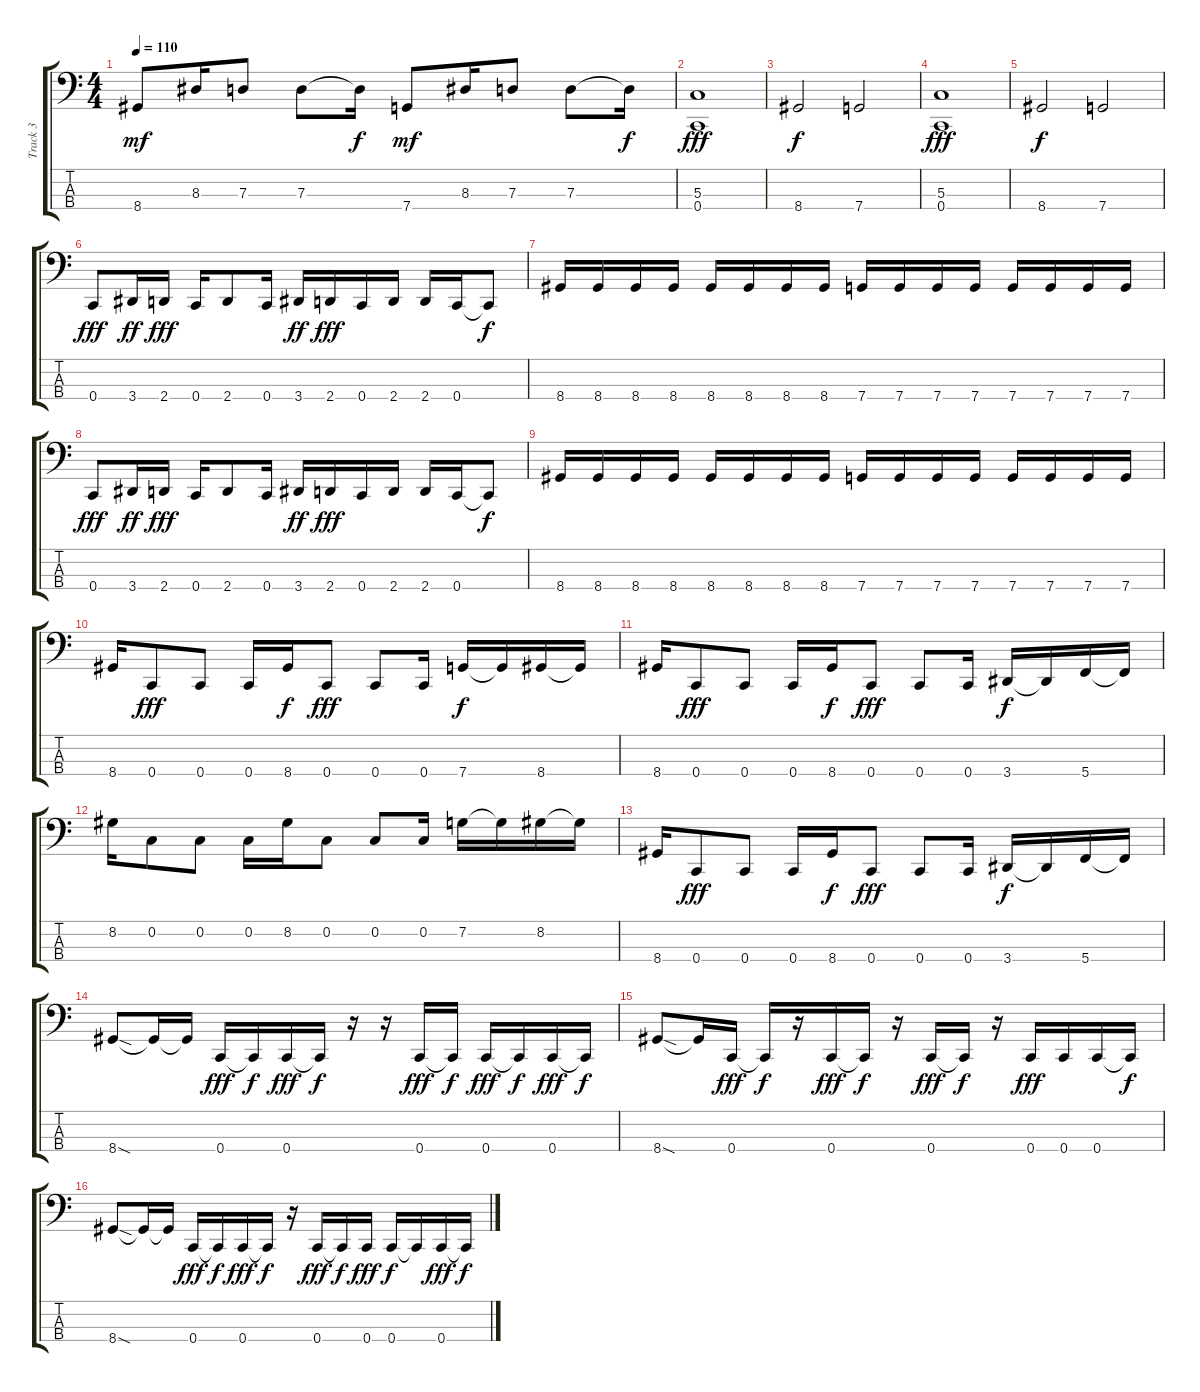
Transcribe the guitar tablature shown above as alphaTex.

\track ("Track 3" "Track 3") {instrument electricbassfinger}
\staff {score tabs}
\tuning (F2 C2 G1 C1) {hide}
\ts (4 4)
\tempo 110
\clef f4
\ks c
8.4.8{dy mf} 8.3.16 7.3.8 7.3.8 7.3{t}.16{dy f} 7.4.8{dy mf} 8.3.16 7.3.8 7.3.8 7.3{t}.16{dy f} |
(5.3 0.4).1{dy fff} |
8.4.2{dy f} 7.4.2 |
(5.3 0.4).1{dy fff} |
8.4.2{dy f} 7.4.2 |
0.4.8{dy fff} 3.4.16{dy ff} 2.4.16{dy fff} 0.4.16 2.4.8 0.4.16 3.4.16{dy ff} 2.4.16{dy fff} 0.4.16 2.4.16 2.4.16 0.4.16 0.4{t}.8{dy f} |
8.4.16 8.4.16 8.4.16 8.4.16 8.4.16 8.4.16 8.4.16 8.4.16 7.4.16 7.4.16 7.4.16 7.4.16 7.4.16 7.4.16 7.4.16 7.4.16 |
0.4.8{dy fff} 3.4.16{dy ff} 2.4.16{dy fff} 0.4.16 2.4.8 0.4.16 3.4.16{dy ff} 2.4.16{dy fff} 0.4.16 2.4.16 2.4.16 0.4.16 0.4{t}.8{dy f} |
8.4.16 8.4.16 8.4.16 8.4.16 8.4.16 8.4.16 8.4.16 8.4.16 7.4.16 7.4.16 7.4.16 7.4.16 7.4.16 7.4.16 7.4.16 7.4.16 |
8.4.16 0.4.8{dy fff} 0.4.8 0.4.16 8.4.16{dy f} 0.4.8{dy fff} 0.4.8 0.4.16 7.4.16{dy f} 7.4{t}.16 8.4.16 8.4{t}.16 |
8.4.16 0.4.8{dy fff} 0.4.8 0.4.16 8.4.16{dy f} 0.4.8{dy fff} 0.4.8 0.4.16 3.4.16{dy f} 3.4{t}.16 5.4.16 5.4{t}.16 |
8.2.16 0.2.8 0.2.8 0.2.16 8.2.16 0.2.8 0.2.8 0.2.16 7.2.16 7.2{t}.16 8.2.16 8.2{t}.16 |
8.4.16 0.4.8{dy fff} 0.4.8 0.4.16 8.4.16{dy f} 0.4.8{dy fff} 0.4.8 0.4.16 3.4.16{dy f} 3.4{t}.16 5.4.16 5.4{t}.16 |
8.4{sod}.8 8.4{t}.16 8.4{t}.16 0.4.16{dy fff} 0.4{t}.16{dy f} 0.4.16{dy fff} 0.4{t}.16{dy f} r.16 r.16 0.4.16{dy fff} 0.4{t}.16{dy f} 0.4.16{dy fff} 0.4{t}.16{dy f} 0.4.16{dy fff} 0.4{t}.16{dy f} |
8.4{sod}.8 8.4{t}.16 0.4.16{dy fff} 0.4{t}.16{dy f} r.16 0.4.16{dy fff} 0.4{t}.16{dy f} r.16 0.4.16{dy fff} 0.4{t}.16{dy f} r.16 0.4.16{dy fff} 0.4.16 0.4.16 0.4{t}.16{dy f} |
8.4{sod}.8 8.4{t}.16 8.4{t}.16 0.4.16{dy fff} 0.4{t}.16{dy f} 0.4.16{dy fff} 0.4{t}.16{dy f} r.16 0.4.16{dy fff} 0.4{t}.16{dy f} 0.4.16{dy fff} 0.4.16{dy f} 0.4{t}.16 0.4.16{dy fff} 0.4{t}.16{dy f}
